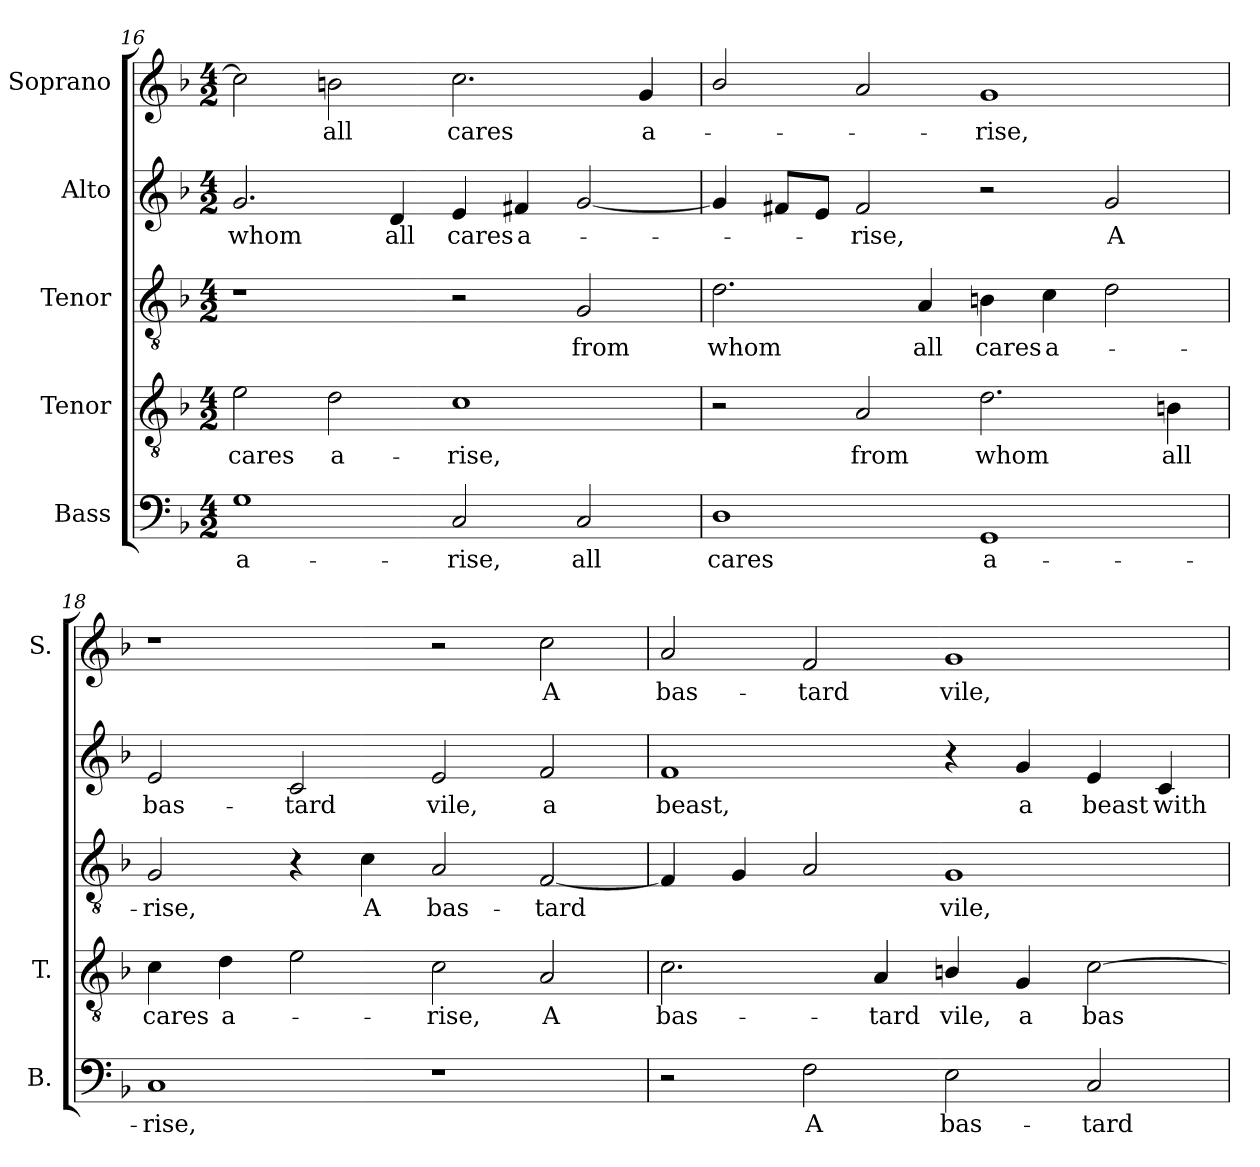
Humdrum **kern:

**kern	**text	**kern	**text	**kern	**text	**kern	**text	**kern	**text
*part5	*part5	*part4	*part4	*part3	*part3	*part2	*part2	*part1	*part1
*staff5	*staff5	*staff4	*staff4	*staff3	*staff3	*staff2	*staff2	*staff1	*staff1
*I"Bass	*	*I"Tenor	*	*I"Tenor	*	*I"Alto	*	*I"Soprano	*
*I'B.	*	*I'T.	*	*	*	*	*	*I'S.	*
!!LO:LB:g=z
*clefF4	*	*clefGv2	*	*clefGv2	*	*clefG2	*	*clefG2	*
*	*	*ITrd7c12	*	*ITrd7c12	*	*ITrd7c12	*	*	*
*k[b-]	*	*k[b-]	*	*k[b-]	*	*k[b-]	*	*k[b-]	*
*F:	*	*F:	*	*F:	*	*F:	*	*F:	*
*M4/2	*	*M4/2	*	*M4/2	*	*M4/2	*	*M4/2	*
=16	=16	=16	=16	=16	=16	=16	=16	=16	=16
!	!LO:LY:b:color=#000000	!	!	!	!	!	!	!	!
!	!	!	!LO:LY:b:color=#000000	!	!	!	!	!	!
!	!	!	!	!	!	!	!LO:LY:b:color=#000000	!	!
1Gi	a-	2Ei\	cares	1r	.	2.Gi/	whom	2cci\]	.
!	!	!	!LO:LY:b:color=#000000	!	!	!	!	!	!
!	!	!	!	!	!	!	!	!	!LO:LY:b:color=#000000
.	.	2Di\	a-	.	.	.	.	2bni\	all
!	!	!	!	!	!	!	!LO:LY:b:color=#000000	!	!
.	.	.	.	.	.	4Di/	all	.	.
!	!LO:LY:b:color=#000000	!	!	!	!	!	!	!	!
!	!	!	!LO:LY:b:color=#000000	!	!	!	!	!	!
!	!	!	!	!	!	!	!LO:LY:b:color=#000000	!	!
!	!	!	!	!	!	!	!	!	!LO:LY:b:color=#000000
2Ci/	-rise,	1Ci	-rise,	2r	.	4Ei/	cares	2.cci\	cares
!	!	!	!	!	!	!	!LO:LY:b:color=#000000	!	!
.	.	.	.	.	.	4F#Xi/	a-	.	.
!	!LO:LY:b:color=#000000	!	!	!	!	!	!	!	!
!	!	!	!	!	!LO:LY:b:color=#000000	!	!	!	!
2Ci/	all	.	.	2GGi/	from	[2Gi/	.	.	.
!	!	!	!	!	!	!	!	!	!LO:LY:b:color=#000000
.	.	.	.	.	.	.	.	4gi/	a-
=17	=17	=17	=17	=17	=17	=17	=17	=17	=17
!	!LO:LY:b:color=#000000	!	!	!	!	!	!	!	!
!	!	!	!	!	!LO:LY:b:color=#000000	!	!	!	!
1Di	cares	2r	.	2.Di\	whom	4Gi/]	.	2b-i/	.
.	.	.	.	.	.	8F#Xi/L	.	.	.
.	.	.	.	.	.	8Ei/J	.	.	.
!	!	!	!LO:LY:b:color=#000000	!	!	!	!	!	!
!	!	!	!	!	!	!	!LO:LY:b:color=#000000	!	!
.	.	2AAi/	from	.	.	2F#i/	-rise,	2ai/	.
!	!	!	!	!	!LO:LY:b:color=#000000	!	!	!	!
.	.	.	.	4AAi/	all	.	.	.	.
!	!LO:LY:b:color=#000000	!	!	!	!	!	!	!	!
!	!	!	!LO:LY:b:color=#000000	!	!	!	!	!	!
!	!	!	!	!	!LO:LY:b:color=#000000	!	!	!	!
!	!	!	!	!	!	!	!	!	!LO:LY:b:color=#000000
1GGi	a-	2.Di\	whom	4BBni\	cares	2r	.	1gi	-rise,
!	!	!	!	!	!LO:LY:b:color=#000000	!	!	!	!
.	.	.	.	4Ci\	a-	.	.	.	.
!	!	!	!	!	!	!	!LO:LY:b:color=#000000	!	!
.	.	.	.	2Di\	.	2Gi/	A	.	.
!	!	!	!LO:LY:b:color=#000000	!	!	!	!	!	!
.	.	4BBni\	all	.	.	.	.	.	.
=18	=18	=18	=18	=18	=18	=18	=18	=18	=18
!	!LO:LY:b:color=#000000	!	!	!	!	!	!	!	!
!	!	!	!LO:LY:b:color=#000000	!	!	!	!	!	!
!	!	!	!	!	!LO:LY:b:color=#000000	!	!	!	!
!	!	!	!	!	!	!	!LO:LY:b:color=#000000	!	!
1Ci	-rise,	4Ci\	cares	2GGi/	-rise,	2Ei/	bas-	1r	.
!	!	!	!LO:LY:b:color=#000000	!	!	!	!	!	!
.	.	4Di\	a-	.	.	.	.	.	.
!	!	!	!	!	!	!	!LO:LY:b:color=#000000	!	!
.	.	2Ei\	.	4r	.	2Ci/	-tard	.	.
!	!	!	!	!	!LO:LY:b:color=#000000	!	!	!	!
.	.	.	.	4Ci\	A	.	.	.	.
!	!	!	!LO:LY:b:color=#000000	!	!	!	!	!	!
!	!	!	!	!	!LO:LY:b:color=#000000	!	!	!	!
!	!	!	!	!	!	!	!LO:LY:b:color=#000000	!	!
1r	.	2Ci\	-rise,	2AAi/	bas-	2Ei/	vile,	2r	.
!	!	!	!LO:LY:b:color=#000000	!	!	!	!	!	!
!	!	!	!	!	!LO:LY:b:color=#000000	!	!	!	!
!	!	!	!	!	!	!	!LO:LY:b:color=#000000	!	!
!	!	!	!	!	!	!	!	!	!LO:LY:b:color=#000000
.	.	2AAi/	A	[2FFi/	-tard	2Fi/	a	2cci\	A
=19	=19	=19	=19	=19	=19	=19	=19	=19	=19
!	!	!	!LO:LY:b:color=#000000	!	!	!	!	!	!
!	!	!	!	!	!	!	!LO:LY:b:color=#000000	!	!
!	!	!	!	!	!	!	!	!	!LO:LY:b:color=#000000
2r	.	2.Ci\	bas-	4FFi/]	.	1Fi	beast,	2ai/	bas-
.	.	.	.	4GGi/	.	.	.	.	.
!	!LO:LY:b:color=#000000	!	!	!	!	!	!	!	!
!	!	!	!	!	!	!	!	!	!LO:LY:b:color=#000000
2Fi\	A	.	.	2AAi/	.	.	.	2fi/	-tard
!	!	!	!LO:LY:b:color=#000000	!	!	!	!	!	!
.	.	4AAi/	-tard	.	.	.	.	.	.
!	!LO:LY:b:color=#000000	!	!	!	!	!	!	!	!
!	!	!	!LO:LY:b:color=#000000	!	!	!	!	!	!
!	!	!	!	!	!LO:LY:b:color=#000000	!	!	!	!
!	!	!	!	!	!	!	!	!	!LO:LY:b:color=#000000
2Ei\	bas-	4BBni/	vile,	1GGi	vile,	4r	.	1gi	vile,
!	!	!	!LO:LY:b:color=#000000	!	!	!	!	!	!
!	!	!	!	!	!	!	!LO:LY:b:color=#000000	!	!
.	.	4GGi/	a	.	.	4Gi/	a	.	.
!	!LO:LY:b:color=#000000	!	!	!	!	!	!	!	!
!	!	!	!LO:LY:b:color=#000000	!	!	!	!	!	!
!	!	!	!	!	!	!	!LO:LY:b:color=#000000	!	!
2Ci/	-tard	[2Ci\	bas-	.	.	4Ei/	beast	.	.
!	!	!	!	!	!	!	!LO:LY:b:color=#000000	!	!
.	.	.	.	.	.	4Ci/	with	.	.
=	=	=	=	=	=	=	=	=	=
*-	*-	*-	*-	*-	*-	*-	*-	*-	*-
